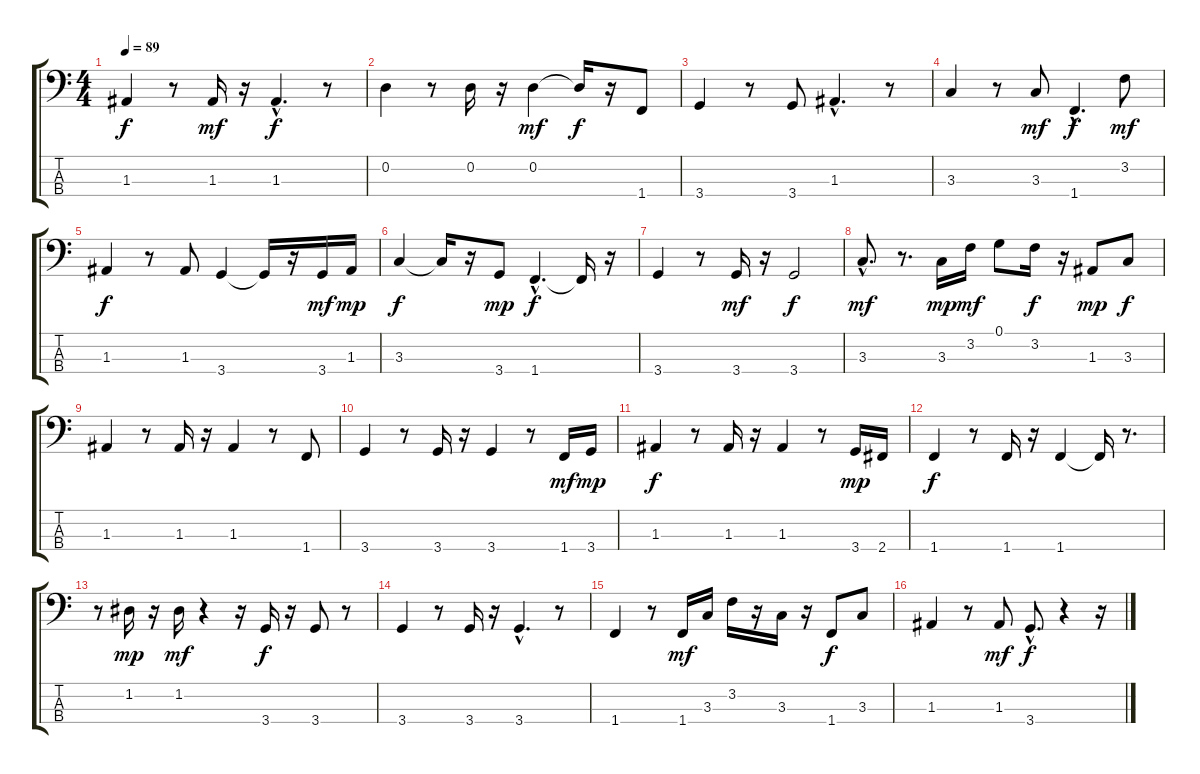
\track "" {instrument electricbassfinger}
\staff {score tabs}
\tuning (G2 D2 A1 E1) {hide}
\ts (4 4)
\tempo 89
\clef f4
\ks c
1.3.4{dy f} r.8 1.3.16{dy mf} r.16 1.3{hac}.4{d dy f} r.8 |
0.2.4 r.8 0.2.16 r.16 0.2.4{dy mf} 0.2{t}.16{dy f} r.16 1.4.8 |
3.4.4 r.8 3.4.8 1.3{hac}.4{d} r.8 |
3.3.4 r.8 3.3.8{dy mf} 1.4{hac}.4{d dy f} 3.2.8{dy mf} |
1.3.4{dy f} r.8 1.3.8 3.4.4 3.4{t}.16 r.16 3.4.16{dy mf} 1.3.16{dy mp} |
3.3.4{dy f} 3.3{t}.16 r.16 3.4.8{dy mp} 1.4{hac}.4{d dy f} 1.4{t}.16 r.16 |
3.4.4 r.8 3.4.16{dy mf} r.16 3.4.2{dy f} |
3.3{hac}.8{d dy mf} r.8{d} 3.3.16{dy mp} 3.2.16{dy mf} 0.1.8 3.2.16{dy f} r.16 1.3.8{dy mp} 3.3.8{dy f} |
1.3.4 r.8 1.3.16 r.16 1.3.4 r.8 1.4.8 |
3.4.4 r.8 3.4.16 r.16 3.4.4 r.8 1.4.16{dy mf} 3.4.16{dy mp} |
1.3.4{dy f} r.8 1.3.16 r.16 1.3.4 r.8 3.4.16{dy mp} 2.4.16 |
1.4.4{dy f} r.8 1.4.16 r.16 1.4.4 1.4{t}.16 r.8{d} |
r.8 1.2.16{dy mp} r.16 1.2.16{dy mf} r.4 r.16 3.4.16{dy f} r.16 3.4.8 r.8 |
3.4.4 r.8 3.4.16 r.16 3.4{hac}.4{d} r.8 |
1.4.4 r.8 1.4.16{dy mf} 3.3.16 3.2.16 r.16 3.3.16 r.16 1.4.8{dy f} 3.3.8 |
1.3.4 r.8 1.3.8{dy mf} 3.4{hac}.8{d dy f} r.4 r.16
